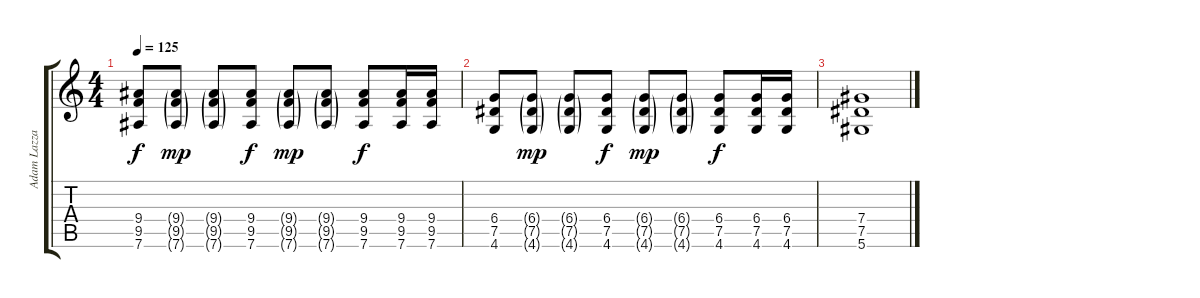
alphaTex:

\track ("Adam Lazzara (Guitar)" "Adam Lazza") {instrument acousticguitarnylon}
\staff {score tabs}
\tuning (Eb4 Bb3 Gb3 Db3 Ab2 Eb2) {hide}
\ts (4 4)
\tempo 125
\clef g2
\ks c
(9.4 9.5 7.6).8{dy f} (9.4{g} 9.5{g} 7.6{g}).8{dy mp} (9.4{g} 9.5{g} 7.6{g}).8 (9.4 9.5 7.6).8{dy f} (9.4{g} 9.5{g} 7.6{g}).8{dy mp} (9.4{g} 9.5{g} 7.6{g}).8 (9.4 9.5 7.6).8{dy f} (9.4 9.5 7.6).16 (9.4 9.5 7.6).16 |
(6.4 7.5 4.6).8 (6.4{g} 7.5{g} 4.6{g}).8{dy mp} (6.4{g} 7.5{g} 4.6{g}).8 (6.4 7.5 4.6).8{dy f} (6.4{g} 7.5{g} 4.6{g}).8{dy mp} (6.4{g} 7.5{g} 4.6{g}).8 (6.4 7.5 4.6).8{dy f} (6.4 7.5 4.6).16 (6.4 7.5 4.6).16 |
(7.4 7.5 5.6).1
